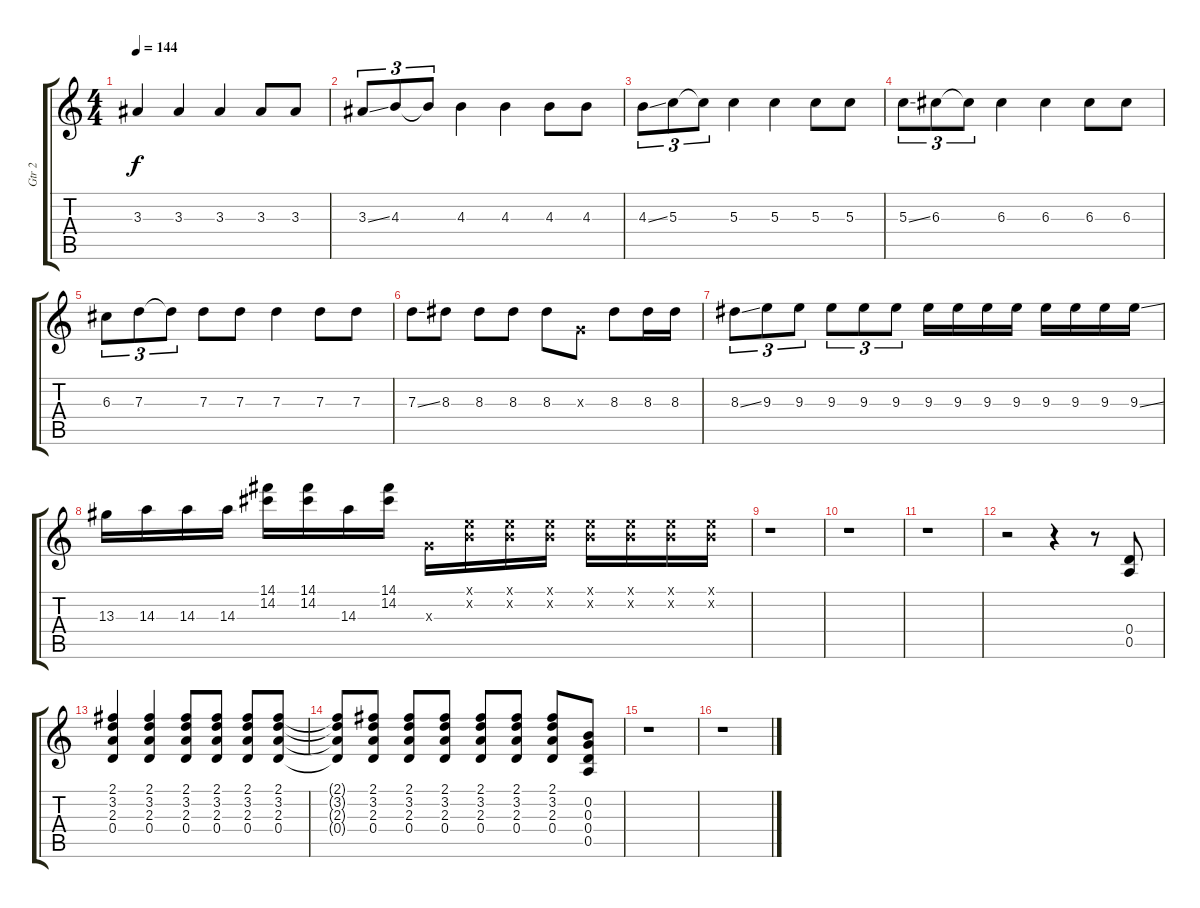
\track ("Gtr 2" "Gtr 2") {instrument distortionguitar}
\staff {score tabs}
\tuning (E4 B3 G3 D3 A2 E2) {hide}
\ts (4 4)
\tempo 144
\clef g2
\ks c
3.3.4{dy f} 3.3.4 3.3.4 3.3.8 3.3.8 |
3.3{ss}.8{tu (3 2)} 4.3.8{tu (3 2)} 4.3{t}.8{tu (3 2)} 4.3.4 4.3.4 4.3.8 4.3.8 |
4.3{ss}.8{tu (3 2)} 5.3.8{tu (3 2)} 5.3{t}.8{tu (3 2)} 5.3.4 5.3.4 5.3.8 5.3.8 |
5.3{ss}.8{tu (3 2)} 6.3.8{tu (3 2)} 6.3{t}.8{tu (3 2)} 6.3.4 6.3.4 6.3.8 6.3.8 |
6.3.8{tu (3 2)} 7.3.8{tu (3 2)} 7.3{t}.8{tu (3 2)} 7.3.8 7.3.8 7.3.4 7.3.8 7.3.8 |
7.3{ss}.8 8.3.8 8.3.8 8.3.8 8.3.8 0.3{x}.8 8.3.8 8.3.16 8.3.16 |
8.3{ss}.8{tu (3 2)} 9.3.8{tu (3 2)} 9.3.8{tu (3 2)} 9.3.8{tu (3 2)} 9.3.8{tu (3 2)} 9.3.8{tu (3 2)} 9.3.16 9.3.16 9.3.16 9.3.16 9.3.16 9.3.16 9.3.16 9.3{ss}.16 |
13.3.16 14.3.16 14.3.16 14.3.16 (14.1 14.2).16 (14.1 14.2).16 14.3.16 (14.1 14.2).16 0.3{x}.16 (0.1{x} 0.2{x}).16 (0.1{x} 0.2{x}).16 (0.1{x} 0.2{x}).16 (0.1{x} 0.2{x}).16 (0.1{x} 0.2{x}).16 (0.1{x} 0.2{x}).16 (0.1{x} 0.2{x}).16 |
r.1 |
r.1 |
r.1 |
r.2 r.4 r.8 (0.4 0.5).8 |
(2.1 3.2 2.3 0.4).4 (2.1 3.2 2.3 0.4).4 (2.1 3.2 2.3 0.4).8 (2.1 3.2 2.3 0.4).8 (2.1 3.2 2.3 0.4).8 (2.1 3.2 2.3 0.4).8 |
(2.1{t} 3.2{t} 2.3{t} 0.4{t}).8 (2.1 3.2 2.3 0.4).8 (2.1 3.2 2.3 0.4).8 (2.1 3.2 2.3 0.4).8 (2.1 3.2 2.3 0.4).8 (2.1 3.2 2.3 0.4).8 (2.1 3.2 2.3 0.4).8 (0.2 0.3 0.4 0.5).8 |
r.1 |
r.1
